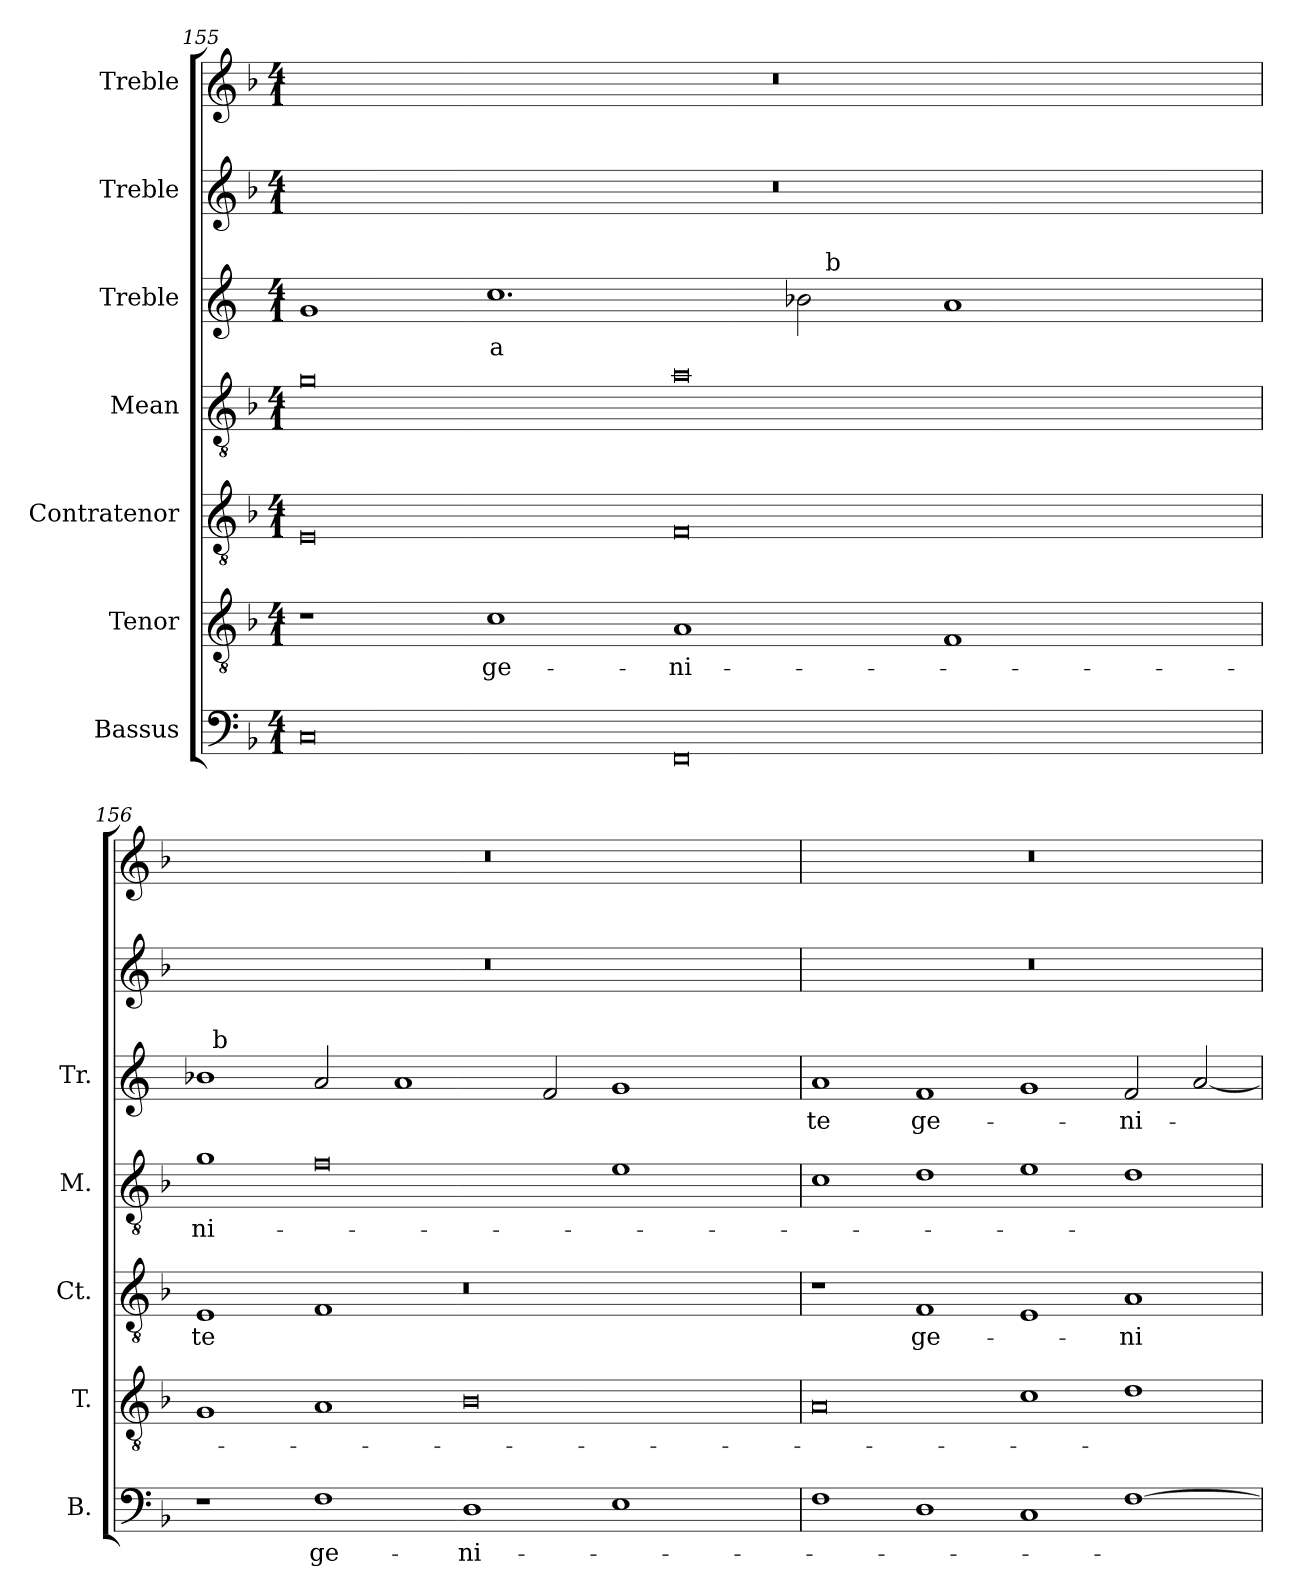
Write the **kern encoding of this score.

**kern	**text	**kern	**text	**kern	**text	**kern	**text	**kern	**text	**kern	**kern
*part7	*part7	*part6	*part6	*part5	*part5	*part4	*part4	*part3	*part3	*part2	*part1
*staff7	*staff7	*staff6	*staff6	*staff5	*staff5	*staff4	*staff4	*staff3	*staff3	*staff2	*staff1
*I"Bassus	*	*I"Tenor	*	*I"Contratenor	*	*I"Mean	*	*I"Treble	*	*I"Treble	*I"Treble
*I'B.	*	*I'T.	*	*I'Ct.	*	*I'M.	*	*I'Tr.	*	*	*
!!LO:LB:g=z
*clefF4	*	*clefGv2	*	*clefGv2	*	*clefGv2	*	*clefG2	*	*clefG2	*clefG2
*	*	*ITrd7c12	*	*ITrd7c12	*	*ITrd7c12	*	*	*	*	*
*k[b-]	*	*k[b-]	*	*k[b-]	*	*k[b-]	*	*k[]	*	*k[b-]	*k[b-]
*F:	*	*F:	*	*F:	*	*F:	*	*	*	*F:	*F:
*M4/1	*	*M4/1	*	*M4/1	*	*M4/1	*	*M4/1	*	*M4/1	*M4/1
=155	=155	=155	=155	=155	=155	=155	=155	=155	=155	=155	=155
!	!	!	!	!	!	!	!	!	!	!LO:N:vis=1	!LO:N:vis=1
*	*	*	*	*	*	*	*	*^	*	*	*
0Ci	.	1r	.	0EEi	.	0Gi	.	1gi	1ryy	.	00r	00r
!	!	!	!LO:LY:b:color=#000000	!	!	!	!	!	!	!	!	!
!	!	!	!	!	!	!	!	!	!	!LO:LY:b:color=#000000	!	!
.	.	1Ci	ge-	.	.	.	.	1.cci	1ryy	a	.	.
!	!	!	!LO:LY:b:color=#000000	!	!	!	!	!	!	!	!	!
0FFi	.	1AAi	-ni-	0FFi	.	0Ai	.	.	2ryy	.	.	.
.	.	.	.	.	.	.	.	2b-i\	32ryy	.	.	.
.	.	.	.	.	.	.	.	.	256ryy	.	.	.
!	!	!	!	!	!	!	!	!	!LO:TX:a:t=b	!	!	!
.	.	.	.	.	.	.	.	.	1ryy	.	.	.
.	.	1FFi	.	.	.	.	.	1ai	.	.	.	.
.	.	.	.	.	.	.	.	.	4ryy	.	.	.
.	.	.	.	.	.	.	.	.	8ryy	.	.	.
.	.	.	.	.	.	.	.	.	16ryy	.	.	.
.	.	.	.	.	.	.	.	.	64..ryy	.	.	.
=156`	=156`	=156`	=156`	=156`	=156`	=156`	=156`	=156`	=156`	=156`	=156`	=156`
!	!	!	!	!	!LO:LY:b:color=#000000	!	!	!	!	!	!	!
!	!	!	!	!	!	!	!LO:LY:b:color=#000000	!	!	!	!LO:N:vis=1	!LO:N:vis=1
1r	.	1GGi	.	1EEi	te	1Gi	-ni-	1b-i	32ryy	.	00r	00r
.	.	.	.	.	.	.	.	.	256ryy	.	.	.
!	!	!	!	!	!	!	!	!	!LO:TX:a:t=b	!	!	!
.	.	.	.	.	.	.	.	.	1ryy	.	.	.
!	!LO:LY:b:color=#000000	!	!	!	!	!	!	!	!	!	!	!
1Fi	ge-	1AAi	.	1FFi	.	0Fi	.	2ai/	.	.	.	.
.	.	.	.	.	.	.	.	.	1ryy	.	.	.
.	.	.	.	.	.	.	.	1ai	.	.	.	.
!	!LO:LY:b:color=#000000	!	!	!	!	!	!	!	!	!	!	!
1Di	-ni-	0BB-i	.	0r	.	.	.	.	.	.	.	.
.	.	.	.	.	.	.	.	.	1ryy	.	.	.
.	.	.	.	.	.	.	.	2fi/	.	.	.	.
1Ei	.	.	.	.	.	1Ei	.	1gi	.	.	.	.
.	.	.	.	.	.	.	.	.	2ryy	.	.	.
.	.	.	.	.	.	.	.	.	4ryy	.	.	.
.	.	.	.	.	.	.	.	.	8ryy	.	.	.
.	.	.	.	.	.	.	.	.	16ryy	.	.	.
.	.	.	.	.	.	.	.	.	64..ryy	.	.	.
*	*	*	*	*	*	*	*	*v	*v	*	*	*
=157`	=157`	=157`	=157`	=157`	=157`	=157`	=157`	=157`	=157`	=157`	=157`
*	*	*	*	*	*	*	*	*^	*	*	*
!	!	!	!	!	!	!	!	!	!	!LO:LY:b:color=#000000	!LO:N:vis=1	!LO:N:vis=1
*	*	*	*	*	*	*	*	*v	*v	*	*	*
1Fi	.	0AAi	.	1r	.	1Ci	.	1ai	te	00r	00r
!	!	!	!	!	!LO:LY:b:color=#000000	!	!	!	!	!	!
!	!	!	!	!	!	!	!	!	!LO:LY:b:color=#000000	!	!
1Di	.	.	.	1FFi	ge-	1Di	.	1fi	ge-	.	.
1Ci	.	1Ci	.	1EEi	.	1Ei	.	1gi	.	.	.
!	!	!	!	!	!LO:LY:b:color=#000000	!	!	!	!	!	!
!	!	!	!	!	!	!	!	!	!LO:LY:b:color=#000000	!	!
[>1Fi	.	1Di	.	1AAi	-ni-	1Di	.	2fi/	-ni-	.	.
.	.	.	.	.	.	.	.	[<2ai/	.	.	.
=`	=`	=`	=`	=`	=`	=`	=`	=`	=`	=`	=`
*-	*-	*-	*-	*-	*-	*-	*-	*-	*-	*-	*-
